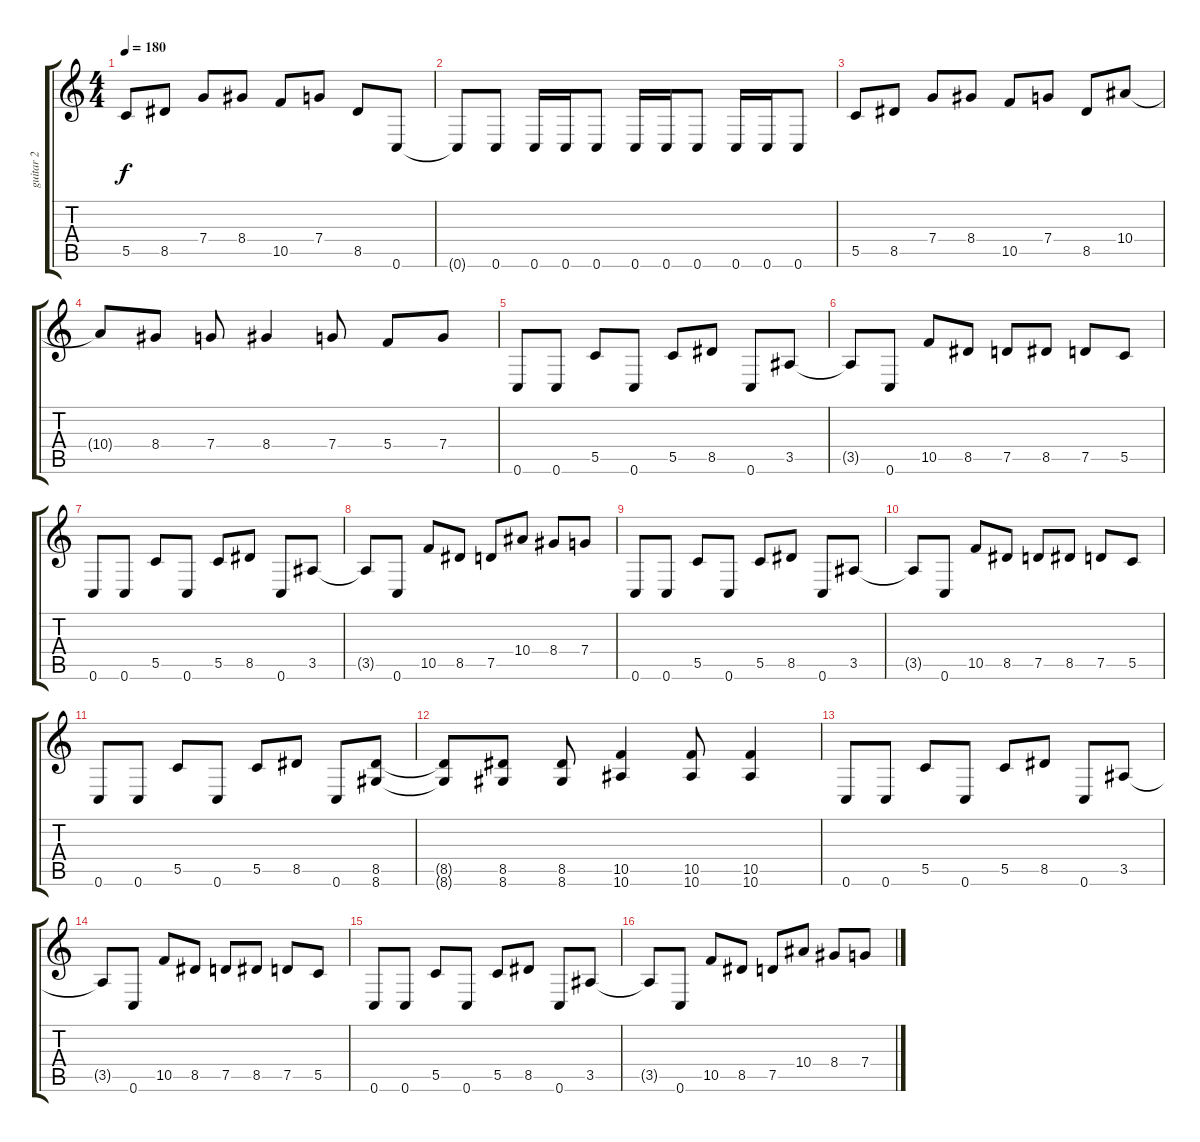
\track ("guitar 2" "guitar 2") {instrument overdrivenguitar}
\staff {score tabs}
\tuning (D4 A3 F3 C3 G2 C2) {hide}
\ts (4 4)
\tempo 180
\clef g2
\ks c
5.5.8{dy f} 8.5.8 7.4.8 8.4.8 10.5.8 7.4.8 8.5.8 0.6.8 |
0.6{t}.8 0.6.8 0.6.16 0.6.16 0.6.8 0.6.16 0.6.16 0.6.8 0.6.16 0.6.16 0.6.8 |
5.5.8 8.5.8 7.4.8 8.4.8 10.5.8 7.4.8 8.5.8 10.4.8 |
10.4{t}.8 8.4.8 7.4.8 8.4.4 7.4.8 5.4.8 7.4.8 |
0.6.8 0.6.8 5.5.8 0.6.8 5.5.8 8.5.8 0.6.8 3.5.8 |
3.5{t}.8 0.6.8 10.5.8 8.5.8 7.5.8 8.5.8 7.5.8 5.5.8 |
0.6.8 0.6.8 5.5.8 0.6.8 5.5.8 8.5.8 0.6.8 3.5.8 |
3.5{t}.8 0.6.8 10.5.8 8.5.8 7.5.8 10.4.8 8.4.8 7.4.8 |
0.6.8 0.6.8 5.5.8 0.6.8 5.5.8 8.5.8 0.6.8 3.5.8 |
3.5{t}.8 0.6.8 10.5.8 8.5.8 7.5.8 8.5.8 7.5.8 5.5.8 |
0.6.8 0.6.8 5.5.8 0.6.8 5.5.8 8.5.8 0.6.8 (8.5 8.6).8 |
(8.5{t} 8.6{t}).8 (8.5 8.6).8 (8.5 8.6).8 (10.5 10.6).4 (10.5 10.6).8 (10.5 10.6).4 |
0.6.8 0.6.8 5.5.8 0.6.8 5.5.8 8.5.8 0.6.8 3.5.8 |
3.5{t}.8 0.6.8 10.5.8 8.5.8 7.5.8 8.5.8 7.5.8 5.5.8 |
0.6.8 0.6.8 5.5.8 0.6.8 5.5.8 8.5.8 0.6.8 3.5.8 |
3.5{t}.8 0.6.8 10.5.8 8.5.8 7.5.8 10.4.8 8.4.8 7.4.8
